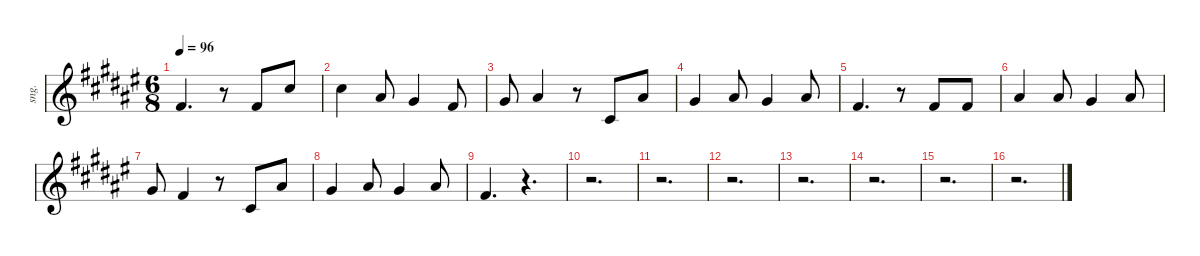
\defaultSystemsLayout 4
\hideDynamics
\bracketExtendMode nobrackets
\otherSystemsTrackNameOrientation horizontal
\track ("Singer" "sng.") {instrument pad7halo}
\staff {score}
\tuning (E4 B3 G3 D3 A2 E2)
\ts (6 8)
\tempo 96
\clef g2
\ks f#
2.1{acc #}.4{d dy mf} r.8 2.1{acc #}.8 9.1{acc #}.8 |
9.1{acc #}.4 11.2{acc #}.8 9.2{acc #}.4 7.2{acc #}.8 |
4.1{acc #}.8 6.1{acc #}.4 r.8 2.2{acc #}.8 6.1{acc #}.8 |
4.1{acc #}.4 6.1{acc #}.8 4.1{acc #}.4 6.1{acc #}.8 |
7.2{acc #}.4{d} r.8 2.1{acc #}.8 2.1{acc #}.8 |
6.1{acc #}.4 6.1{acc #}.8 4.1{acc #}.4 6.1{acc #}.8 |
4.1{acc #}.8 2.1{acc #}.4 r.8 2.2{acc #}.8 6.1{acc #}.8 |
4.1{acc #}.4 6.1{acc #}.8 4.1{acc #}.4 6.1{acc #}.8 |
7.2{acc #}.4{d} r.4{d} |
r.2{d} |
r.2{d} |
r.2{d} |
r.2{d} |
r.2{d} |
r.2{d} |
r.2{d}
